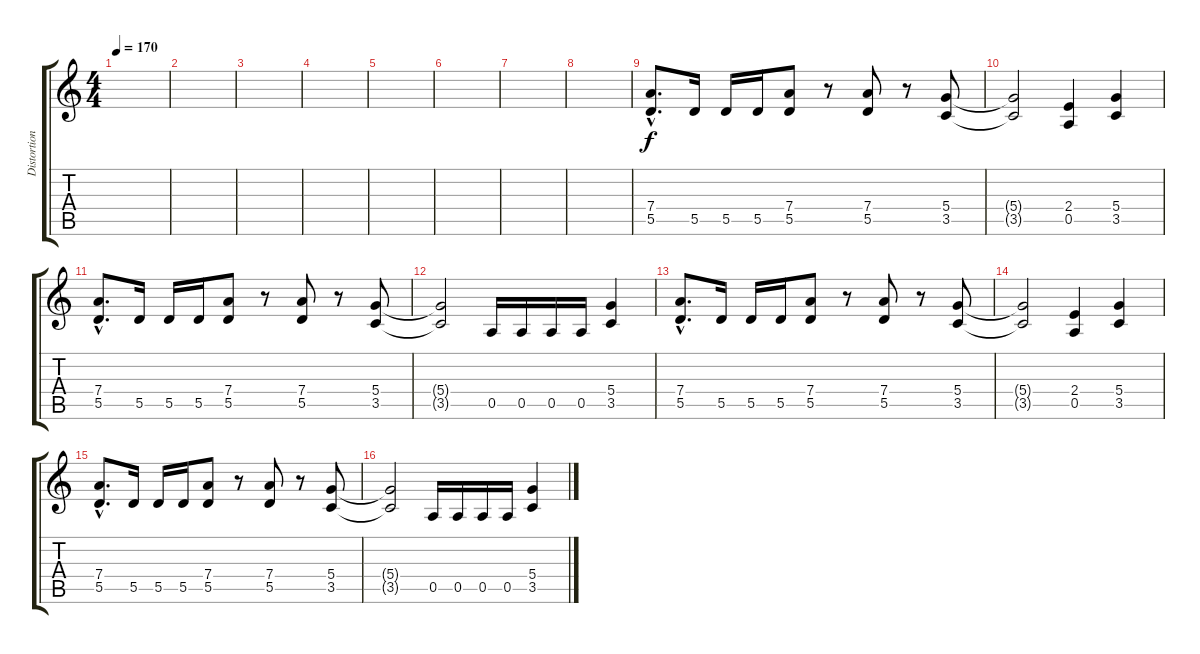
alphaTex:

\track ("Distortion Guitar 2" "Distortion") {instrument distortionguitar}
\staff {score tabs}
\tuning (E4 B3 G3 D3 A2 D2) {hide}
\ts (4 4)
\tempo 170
\clef g2
\ks c
|
|
|
|
|
|
|
|
(7.4{hac} 5.5{hac}).8{d} 5.5.16 5.5.16 5.5.16 (7.4 5.5).8 r.8 (7.4 5.5).8 r.8 (5.4 3.5).8 |
(5.4{t} 3.5{t}).2 (2.4 0.5).4 (5.4 3.5).4 |
(7.4{hac} 5.5{hac}).8{d} 5.5.16 5.5.16 5.5.16 (7.4 5.5).8 r.8 (7.4 5.5).8 r.8 (5.4 3.5).8 |
(5.4{t} 3.5{t}).2 0.5.16 0.5.16 0.5.16 0.5.16 (5.4 3.5).4 |
(7.4{hac} 5.5{hac}).8{d} 5.5.16 5.5.16 5.5.16 (7.4 5.5).8 r.8 (7.4 5.5).8 r.8 (5.4 3.5).8 |
(5.4{t} 3.5{t}).2 (2.4 0.5).4 (5.4 3.5).4 |
(7.4{hac} 5.5{hac}).8{d} 5.5.16 5.5.16 5.5.16 (7.4 5.5).8 r.8 (7.4 5.5).8 r.8 (5.4 3.5).8 |
(5.4{t} 3.5{t}).2 0.5.16 0.5.16 0.5.16 0.5.16 (5.4 3.5).4
